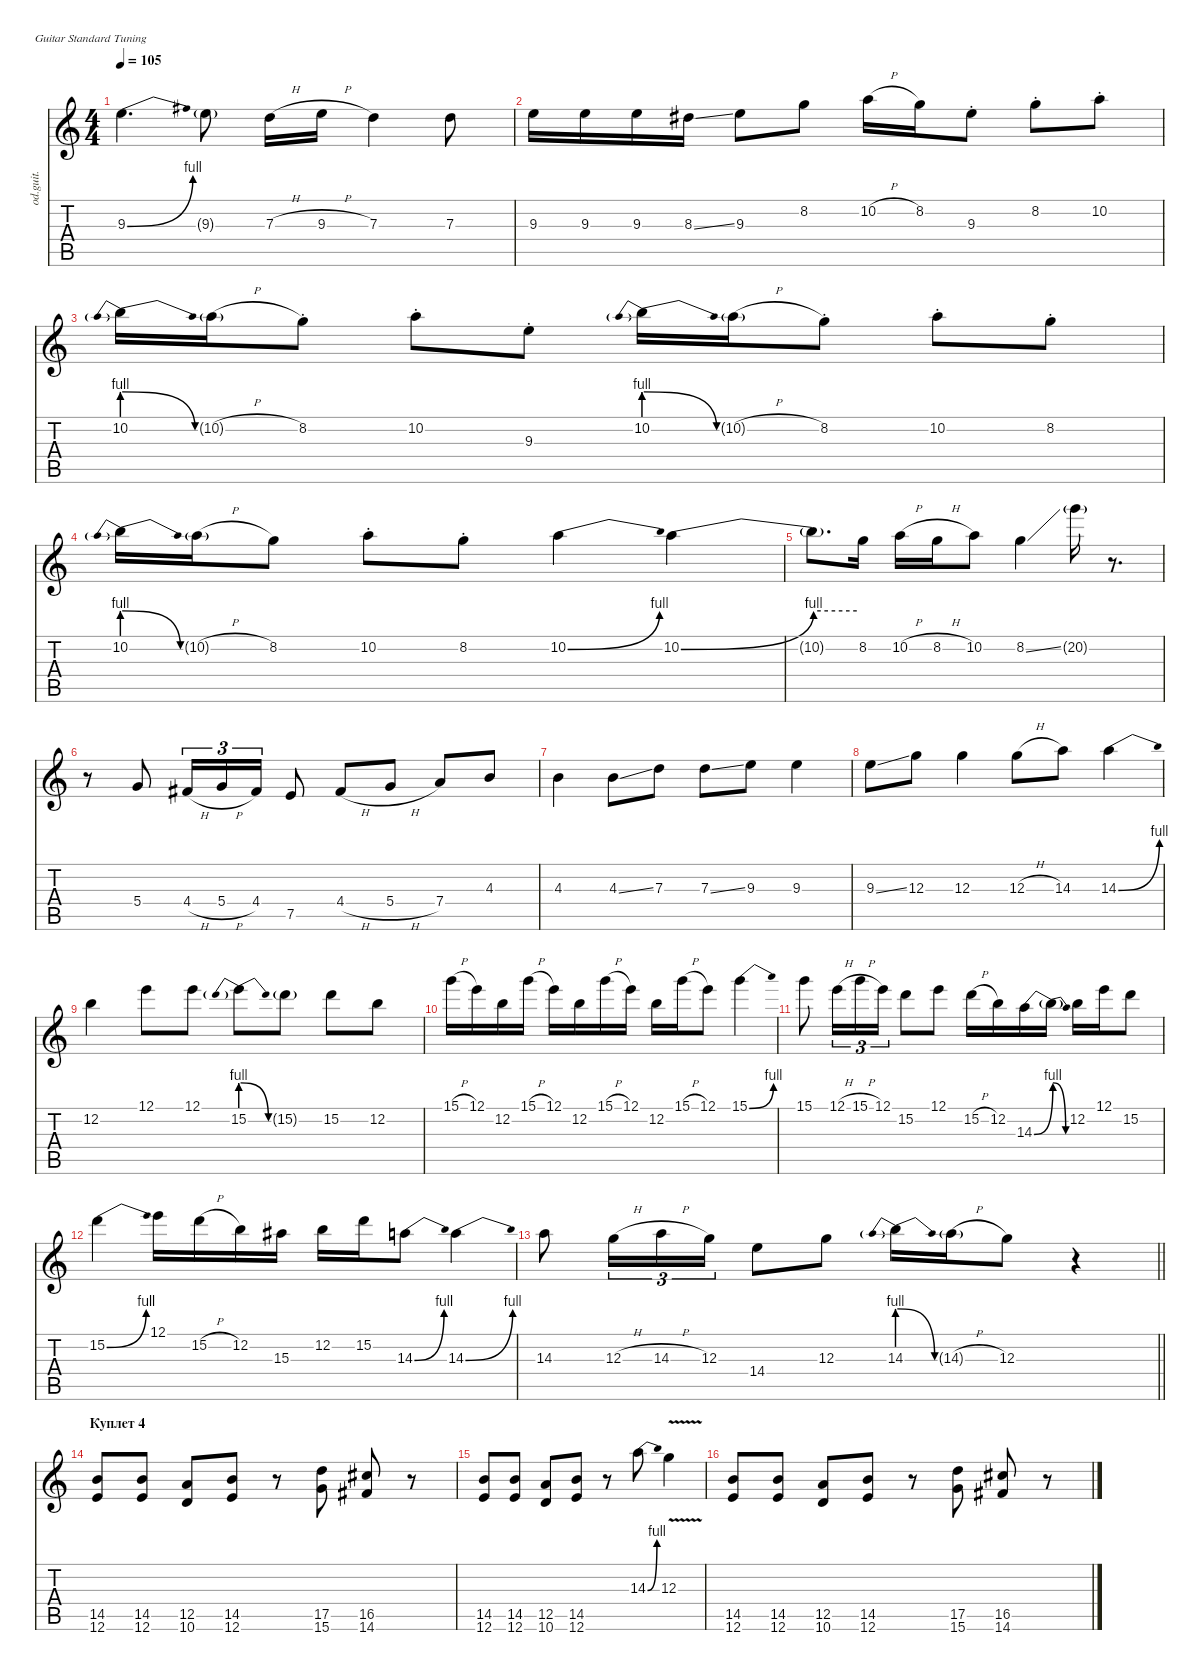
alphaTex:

\defaultSystemsLayout 4
\hideDynamics
\bracketExtendMode nobrackets
\track ("Гитара осн." "od.guit.") {instrument overdrivenguitar}
\staff {score tabs}
\tuning (E4 B3 G3 D3 A2 E2)
\ts (4 4)
\tempo 105
\clef g2
\ks c
9.3{be (bend 0 0 15 4)}.4{d dy f} 9.3{g}.8{dy mf} 7.3{h}.16{dy f} 9.3{h}.16 7.3.4 7.3.8 |
9.3.16 9.3.16 9.3.16 8.3{ss acc #}.16 9.3.8 8.2.8 10.2{h}.16 8.2.16 9.3{st}.8 8.2{st}.8 10.2{st}.8 |
10.2{be (prebendrelease 0 4 39.999998399999996 0)}.16 10.2{h g}.16{dy mf} 8.2{st}.8{dy f} 10.2{st}.8 9.3{st}.8 10.2{be (prebendrelease 0 4 39.999998399999996 0)}.16 10.2{h g}.16{dy mf} 8.2{st}.8{dy f} 10.2{st}.8 8.2{st}.8 |
10.2{be (prebendrelease 0 4 39.999998399999996 0)}.16 10.2{h g}.16{dy mf} 8.2.8{dy f} 10.2{st}.8 8.2{st}.8 10.2{be (bend 0 0 30 4)}.4 10.2{be (bend 0 0 60 4)}.4 |
10.2{be (hold 0 4 60 4) t}.8{d} 8.2.16 10.2{h}.16 8.2{h}.16 10.2.8 8.2{ss}.4 20.2{g}.16{dy pp} r.8{d} |
r.8 5.4.8{dy f} 4.4{h acc #}.16{tu (3 2)} 5.4{h}.16{tu (3 2)} 4.4{acc #}.16{tu (3 2)} 7.5.8 4.4{h acc #}.8 5.4{h}.8 7.4.8 4.3.8 |
4.3.4 4.3{ss}.8 7.3.8 7.3{ss}.8 9.3.8 9.3.4 |
9.3{ss}.8 12.3.8 12.3.4 12.3{h}.8 14.3.8 14.3{be (bend 0 0 30 4)}.4 |
12.2.4 12.1.8 12.1.8 15.2{be (prebendrelease 0 4 39.999998399999996 0)}.8 15.2{g}.8{dy mf} 15.2.8{dy f} 12.2.8 |
15.1{h}.16 12.1.16 12.2.16 15.1{h}.16 12.1.16 12.2.16 15.1{h}.16 12.1.16 12.2.16 15.1{h}.16 12.1.8 15.1{be (bend 0 0 30 4)}.4 |
15.1.8 12.1{h}.16{tu (3 2)} 15.1{h}.16{tu (3 2)} 12.1.16{tu (3 2)} 15.2.8 12.1.8 15.2{h}.16 12.2.16 14.3{be (bend 0 0 60 4)}.16 14.3{be (release 0 4 60 0) t}.16 12.2.16 12.1.16 15.2.8 |
15.2{be (bend 0 0 30 4)}.4 12.1.16 15.2{h}.16 12.2.16 15.3{acc #}.16 12.2.16 15.2.16 14.3{be (bend 0 0 30 4)}.8 14.3{be (bend 0 0 30 4)}.4 |
\barLineRight lightlight
14.3.8 12.3{h}.16{tu (3 2)} 14.3{h}.16{tu (3 2)} 12.3.16{tu (3 2)} 14.4.8 12.3.8 14.3{be (prebendrelease 0 4 39.999998399999996 0)}.16 14.3{h g}.16{dy mf} 12.3.8{dy f} r.4 |
\section ("" "Куплет 4")
(14.5 12.6).8 (14.5 12.6).8 (12.5 10.6).8 (14.5 12.6).8 r.8 (17.5 15.6).8 (16.5{acc #} 14.6{acc #}).8 r.8 |
(14.5 12.6).8 (14.5 12.6).8 (12.5 10.6).8 (14.5 12.6).8 r.8 14.3{be (bend 0 0 30 4)}.8 12.3{v}.4 |
(14.5 12.6).8 (14.5 12.6).8 (12.5 10.6).8 (14.5 12.6).8 r.8 (17.5 15.6).8 (16.5{acc #} 14.6{acc #}).8 r.8
